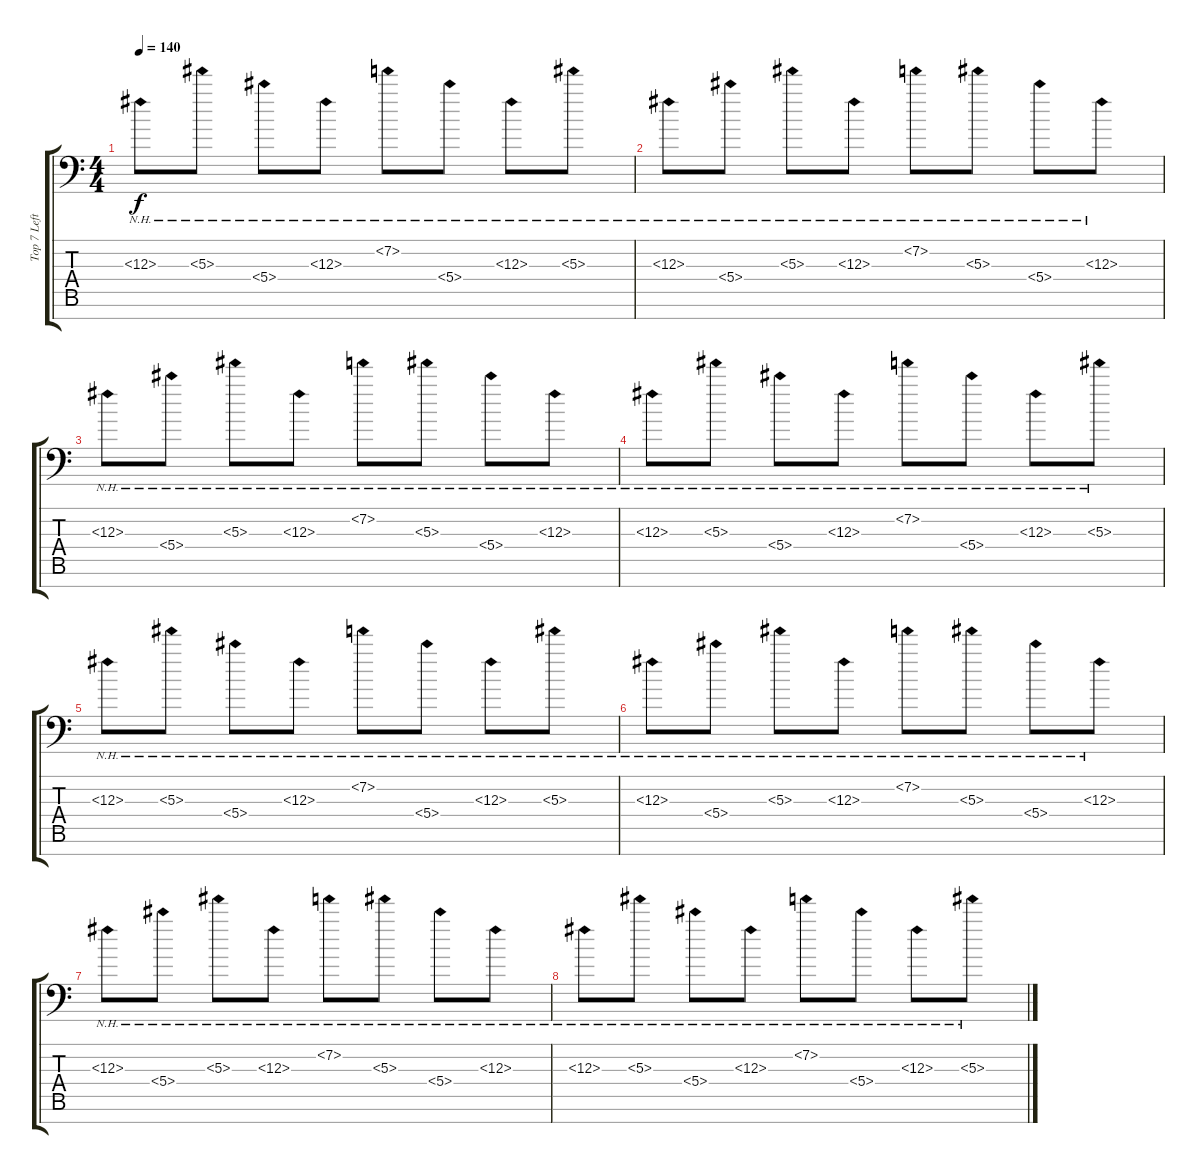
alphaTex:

\track ("Top 7 Left Channel" "Top 7 Left") {instrument overdrivenguitar}
\staff {score tabs}
\tuning (Eb4 Bb3 Gb3 Db3 Ab2 Eb2 Bb1) {hide}
\ts (4 4)
\tempo 140
\clef f4
\ks c
12.3{nh}.8{dy f} 5.3{nh}.8 5.4{nh}.8 12.3{nh}.8 7.2{nh}.8 5.4{nh}.8 12.3{nh}.8 5.3{nh}.8 |
12.3{nh}.8 5.4{nh}.8 5.3{nh}.8 12.3{nh}.8 7.2{nh}.8 5.3{nh}.8 5.4{nh}.8 12.3{nh}.8 |
12.3{nh}.8 5.4{nh}.8 5.3{nh}.8 12.3{nh}.8 7.2{nh}.8 5.3{nh}.8 5.4{nh}.8 12.3{nh}.8 |
12.3{nh}.8 5.3{nh}.8 5.4{nh}.8 12.3{nh}.8 7.2{nh}.8 5.4{nh}.8 12.3{nh}.8 5.3{nh}.8 |
12.3{nh}.8 5.3{nh}.8 5.4{nh}.8 12.3{nh}.8 7.2{nh}.8 5.4{nh}.8 12.3{nh}.8 5.3{nh}.8 |
12.3{nh}.8 5.4{nh}.8 5.3{nh}.8 12.3{nh}.8 7.2{nh}.8 5.3{nh}.8 5.4{nh}.8 12.3{nh}.8 |
12.3{nh}.8 5.4{nh}.8 5.3{nh}.8 12.3{nh}.8 7.2{nh}.8 5.3{nh}.8 5.4{nh}.8 12.3{nh}.8 |
12.3{nh}.8 5.3{nh}.8 5.4{nh}.8 12.3{nh}.8 7.2{nh}.8 5.4{nh}.8 12.3{nh}.8 5.3{nh}.8
